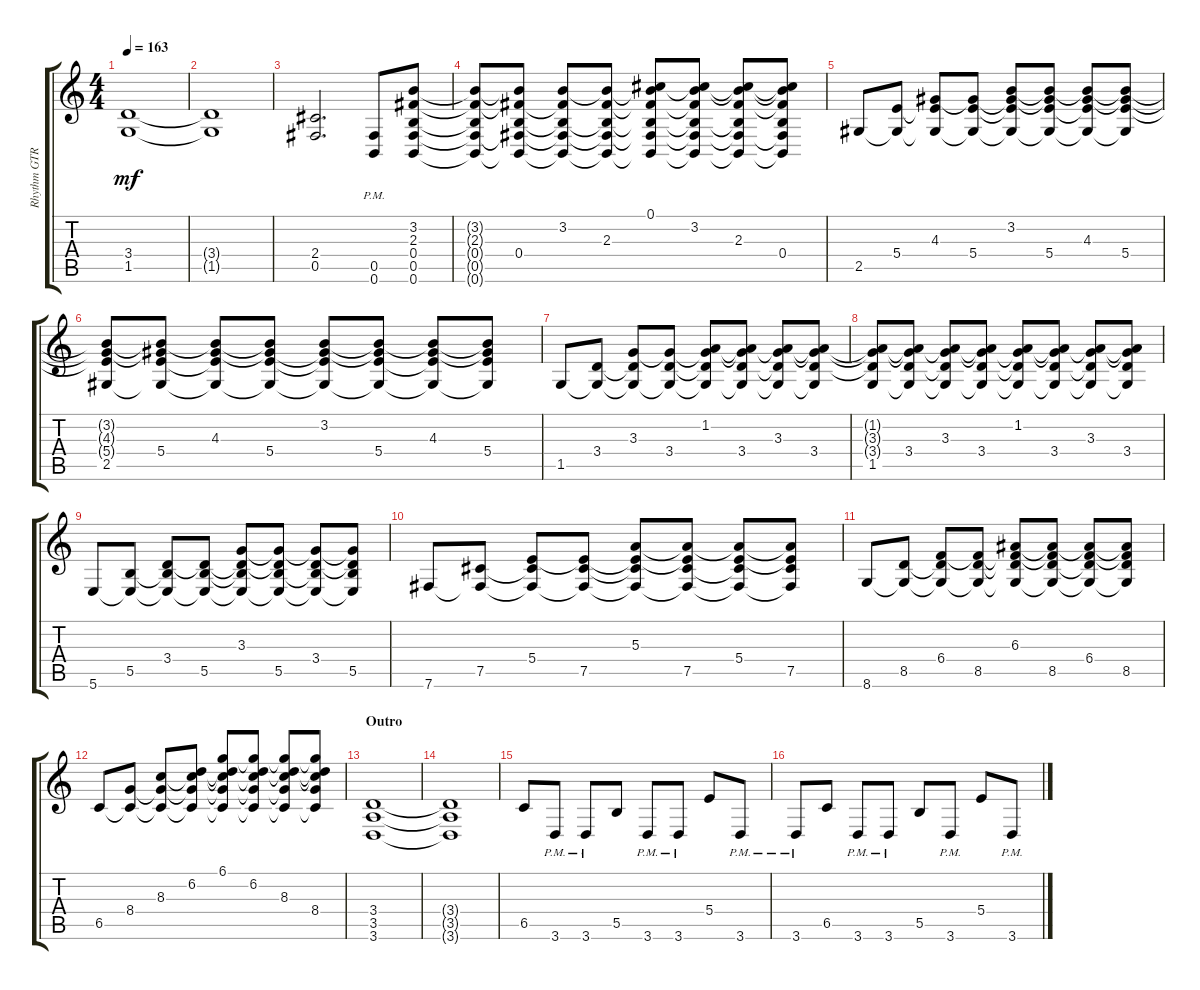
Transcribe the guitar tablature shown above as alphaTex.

\track ("Rhythm GTR 2" "Rhythm GTR") {instrument distortionguitar}
\staff {score tabs}
\tuning (Db4 Ab3 E3 B2 Gb2 B1) {hide}
\ts (4 4)
\tempo 163
\clef g2
\ks aminor
(3.4 1.5).1{dy mf} |
(3.4{t} 1.5{t}).1 |
(2.4 0.5).2{d} (0.5{pm} 0.6{pm}).8 (3.2 2.3 0.4 0.5 0.6).8 |
(3.2{t} 2.3{t} 0.4{t} 0.5{t} 0.6{t}).8 (3.2{t} 2.3{t} 0.4 0.5{t} 0.6{t}).8 (3.2 2.3{t} 0.4{t} 0.5{t} 0.6{t}).8 (3.2{t} 2.3 0.4{t} 0.5{t} 0.6{t}).8 (0.1 3.2{t} 2.3{t} 0.4{t} 0.5{t} 0.6{t}).8 (0.1{t} 3.2 2.3{t} 0.4{t} 0.5{t} 0.6{t}).8 (0.1{t} 3.2{t} 2.3 0.4{t} 0.5{t} 0.6{t}).8 (0.1{t} 3.2{t} 2.3{t} 0.4 0.5{t} 0.6{t}).8 |
2.5.8 (5.4 2.5{t}).8 (4.3 5.4{t} 2.5{t}).8 (4.3{t} 5.4 2.5{t}).8 (3.2 4.3{t} 5.4{t} 2.5{t}).8 (3.2{t} 4.3{t} 5.4 2.5{t}).8 (3.2{t} 4.3 5.4{t} 2.5{t}).8 (3.2{t} 4.3{t} 5.4 2.5{t}).8 |
(3.2{t} 4.3{t} 5.4{t} 2.5).8 (3.2{t} 4.3{t} 5.4 2.5{t}).8 (3.2{t} 4.3 5.4{t} 2.5{t}).8 (3.2{t} 4.3{t} 5.4 2.5{t}).8 (3.2 4.3{t} 5.4{t} 2.5{t}).8 (3.2{t} 4.3{t} 5.4 2.5{t}).8 (3.2{t} 4.3 5.4{t} 2.5{t}).8 (3.2{t} 4.3{t} 5.4 2.5{t}).8 |
1.5.8 (3.4 1.5{t}).8 (3.3 3.4{t} 1.5{t}).8 (3.3{t} 3.4 1.5{t}).8 (1.2 3.3{t} 3.4{t} 1.5{t}).8 (1.2{t} 3.3{t} 3.4 1.5{t}).8 (1.2{t} 3.3 3.4{t} 1.5{t}).8 (1.2{t} 3.3{t} 3.4 1.5{t}).8 |
(1.2{t} 3.3{t} 3.4{t} 1.5).8 (1.2{t} 3.3{t} 3.4 1.5{t}).8 (1.2{t} 3.3 3.4{t} 1.5{t}).8 (1.2{t} 3.3{t} 3.4 1.5{t}).8 (1.2 3.3{t} 3.4{t} 1.5{t}).8 (1.2{t} 3.3{t} 3.4 1.5{t}).8 (1.2{t} 3.3 3.4{t} 1.5{t}).8 (1.2{t} 3.3{t} 3.4 1.5{t}).8 |
5.6.8 (5.5 5.6{t}).8 (3.4 5.5{t} 5.6{t}).8 (3.4{t} 5.5 5.6{t}).8 (3.3 3.4{t} 5.5{t} 5.6{t}).8 (3.3{t} 3.4{t} 5.5 5.6{t}).8 (3.3{t} 3.4 5.5{t} 5.6{t}).8 (3.3{t} 3.4{t} 5.5 5.6{t}).8 |
7.6.8 (7.5 7.6{t}).8 (5.4 7.5{t} 7.6{t}).8 (5.4{t} 7.5 7.6{t}).8 (5.3 5.4{t} 7.5{t} 7.6{t}).8 (5.3{t} 5.4{t} 7.5 7.6{t}).8 (5.3{t} 5.4 7.5{t} 7.6{t}).8 (5.3{t} 5.4{t} 7.5 7.6{t}).8 |
8.6.8 (8.5 8.6{t}).8 (6.4 8.5{t} 8.6{t}).8 (6.4{t} 8.5 8.6{t}).8 (6.3 6.4{t} 8.5{t} 8.6{t}).8 (6.3{t} 6.4{t} 8.5 8.6{t}).8 (6.3{t} 6.4 8.5{t} 8.6{t}).8 (6.3{t} 6.4{t} 8.5 8.6{t}).8 |
6.5.8 (8.4 6.5{t}).8 (8.3 8.4{t} 6.5{t}).8 (6.2 8.3{t} 8.4{t} 6.5{t}).8 (6.1 6.2{t} 8.3{t} 8.4{t} 6.5{t}).8 (6.1{t} 6.2 8.3{t} 8.4{t} 6.5{t}).8 (6.1{t} 6.2{t} 8.3 8.4{t} 6.5{t}).8 (6.1{t} 6.2{t} 8.3{t} 8.4 6.5{t}).8 |
\section ("" "Outro")
(3.4 3.5 3.6).1 |
(3.4{t} 3.5{t} 3.6{t}).1 |
6.5.8 3.6{pm}.8 3.6{pm}.8 5.5.8 3.6{pm}.8 3.6{pm}.8 5.4.8 3.6{pm}.8 |
3.6{pm}.8 6.5.8 3.6{pm}.8 3.6{pm}.8 5.5.8 3.6{pm}.8 5.4.8 3.6{pm}.8
